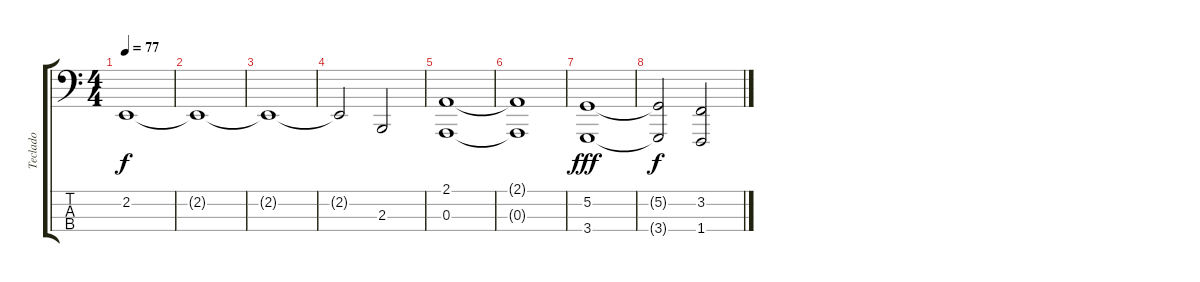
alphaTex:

\track ("Teclado" "Teclado") {instrument synthstrings1}
\staff {score tabs}
\tuning (G2 D2 A1 E1) {hide}
\ts (4 4)
\tempo 77
\clef f4
\ks c
2.2.1{dy f} |
2.2{t}.1 |
2.2{t}.1 |
2.2{t}.2 2.3.2 |
(2.1 0.3).1 |
(2.1{t} 0.3{t}).1 |
(5.2 3.4).1{dy fff} |
(5.2{t} 3.4{t}).2{dy f} (3.2 1.4).2
